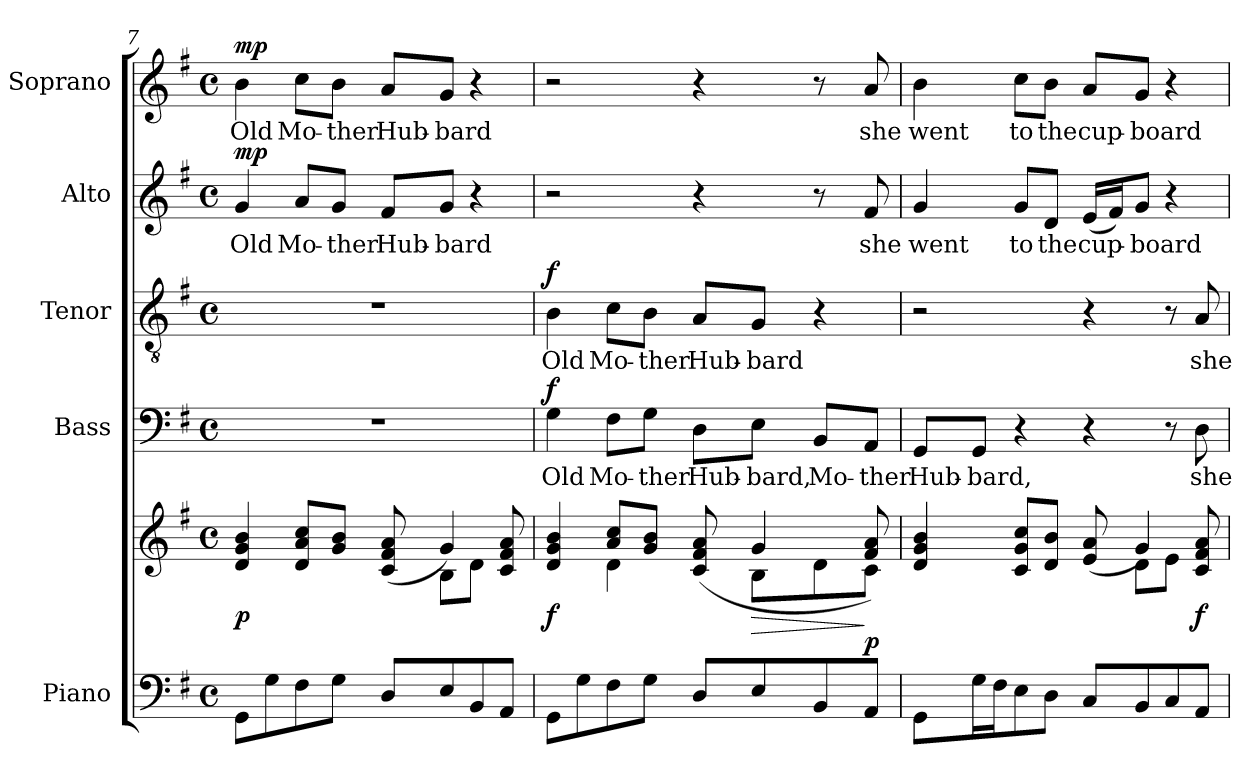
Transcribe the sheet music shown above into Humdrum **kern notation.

**kern	**kern	**dynam	**kern	**text	**dynam	**kern	**text	**dynam	**kern	**text	**dynam	**kern	**text	**dynam
*part5	*part5	*part5	*part4	*part4	*part4	*part3	*part3	*part3	*part2	*part2	*part2	*part1	*part1	*part1
*staff6	*staff5	*staff5/6	*staff4	*staff4	*staff4	*staff3	*staff3	*staff3	*staff2	*staff2	*staff2	*staff1	*staff1	*staff1
*I"Piano	*	*	*I"Bass	*	*	*I"Tenor	*	*	*I"Alto	*	*	*I"Soprano	*	*
*I'Pno.	*	*	*I'B.	*	*	*I'T.	*	*	*I'A.	*	*	*I'S.	*	*
!!LO:LB:g=z
*clefF4	*clefG2	*	*clefF4	*	*	*clefGv2	*	*	*clefG2	*	*	*clefG2	*	*
*	*	*	*	*	*	*ITrd7c12	*	*	*	*	*	*	*	*
*k[f#]	*k[f#]	*	*k[f#]	*	*	*k[f#]	*	*	*k[f#]	*	*	*k[f#]	*	*
*G:	*G:	*	*G:	*	*	*G:	*	*	*G:	*	*	*G:	*	*
*M4/4	*M4/4	*	*M4/4	*	*	*M4/4	*	*	*M4/4	*	*	*M4/4	*	*
*met(c)	*met(c)	*	*met(c)	*	*	*met(c)	*	*	*met(c)	*	*	*met(c)	*	*
=7	=7	=7	=7	=7	=7	=7	=7	=7	=7	=7	=7	=7	=7	=7
*	*^	*	*	*	*	*	*	*	*	*	*	*	*	*
!	!	!	!	!	!	!	!	!	!	!	!LO:LY:b:color=#000000	!	!	!	!
!	!	!	!	!	!	!	!	!	!	!	!	!	!	!LO:LY:b:color=#000000	!
8GGi\L	4di/ 4gi 4bi	8ryy	p	1r	.	.	1r	.	.	4gi/	Old	mp	4bi\	Old	mp
*	*v	*v	*	*	*	*	*	*	*	*	*	*	*	*	*
8Gi\	.	.	.	.	.	.	.	.	.	.	.	.	.	.
!	!	!	!	!	!	!	!	!	!	!LO:LY:b:color=#000000	!	!	!	!
!	!	!	!	!	!	!	!	!	!	!	!	!	!LO:LY:b:color=#000000	!
8F#i\	8di/ 8ai 8cciL	.	.	.	.	.	.	.	8ai/L	Mo-	.	8cci\L	Mo-	.
!	!	!	!	!	!	!	!	!	!	!LO:LY:b:color=#000000	!	!	!	!
!	!	!	!	!	!	!	!	!	!	!	!	!	!LO:LY:b:color=#000000	!
8Gi\J	8gi/ 8biJ	.	.	.	.	.	.	.	8gi/J	-ther	.	8bi\J	-ther	.
!	!	!	!	!	!	!	!	!	!	!LO:LY:b:color=#000000	!	!	!	!
!	!	!	!	!	!	!	!	!	!	!	!	!	!LO:LY:b:color=#000000	!
8Di/L	(8ci/ 8f#i 8ai	.	.	.	.	.	.	.	8f#i/L	Hub-	.	8ai/L	Hub-	.
*	*^	*	*	*	*	*	*	*	*	*	*	*	*	*
!	!	!	!	!	!	!	!	!	!	!	!LO:LY:b:color=#000000	!	!	!	!
!	!	!	!	!	!	!	!	!	!	!	!	!	!	!LO:LY:b:color=#000000	!
8Ei/	4gi/)	8Bi\L	.	.	.	.	.	.	.	8gi/J	-bard	.	8gi/J	-bard	.
8BBi/	.	8di\J	.	.	.	.	.	.	.	4r	.	.	4r	.	.
8AAi/J	8ci/ 8f#i 8ai	8ryy	.	.	.	.	.	.	.	.	.	.	.	.	.
=8	=8	=8	=8	=8	=8	=8	=8	=8	=8	=8	=8	=8	=8	=8	=8
!	!	!	!	!	!LO:LY:b:color=#000000	!	!	!	!	!	!	!	!	!	!
!	!	!	!	!	!	!	!	!LO:LY:b:color=#000000	!	!	!	!	!	!	!
8GGi\L	4di/ 4gi 4bi	4ryy	f	4Gi\	Old	f	4BBi\	Old	f	2r	.	.	2r	.	.
8Gi\	.	.	.	.	.	.	.	.	.	.	.	.	.	.	.
!	!	!	!	!	!LO:LY:b:color=#000000	!	!	!	!	!	!	!	!	!	!
!	!	!	!	!	!	!	!	!LO:LY:b:color=#000000	!	!	!	!	!	!	!
8F#i\	8ai/ 8cciL	4di\	.	8F#i\L	Mo-	.	8Ci\L	Mo-	.	.	.	.	.	.	.
!	!	!	!	!	!LO:LY:b:color=#000000	!	!	!	!	!	!	!	!	!	!
!	!	!	!	!	!	!	!	!LO:LY:b:color=#000000	!	!	!	!	!	!	!
8Gi\J	8gi/ 8biJ	.	.	8Gi\J	-ther	.	8BBi\J	-ther	.	.	.	.	.	.	.
!	!	!	!	!	!LO:LY:b:color=#000000	!	!	!	!	!	!	!	!	!	!
!	!	!	!	!	!	!	!	!LO:LY:b:color=#000000	!	!	!	!	!	!	!
8Di/L	(8ci/ 8f#i 8ai	8ryy	.	8Di\L	Hub-	.	8AAi/L	Hub-	.	4r	.	.	4r	.	.
!	!	!	!LO:HP:b	!	!	!	!	!	!	!	!	!	!	!	!
!	!	!	!	!	!LO:LY:b:color=#000000	!	!	!	!	!	!	!	!	!	!
!	!	!	!	!	!	!	!	!LO:LY:b:color=#000000	!	!	!	!	!	!	!
8Ei/	4gi/	8Bi\L	>	8Ei\J	-bard,	.	8GGi/J	-bard	.	.	.	.	.	.	.
!	!	!	!	!	!LO:LY:b:color=#000000	!	!	!	!	!	!	!	!	!	!
8BBi/	.	8di\	.	8BBi/L	Mo-	.	4r	.	.	8r	.	.	8r	.	.
!	!	!	!	!	!LO:LY:b:color=#000000	!	!	!	!	!	!	!	!	!	!
!	!	!	!	!	!	!	!	!	!	!	!LO:LY:b:color=#000000	!	!	!	!
!	!	!	!	!	!	!	!	!	!	!	!	!	!	!LO:LY:b:color=#000000	!
8AAi/J	8f#i/ 8ai)	8ci\J	] p	8AAi/J	-ther	.	.	.	.	8f#i/	she	.	8ai/	she	.
=9	=9	=9	=9	=9	=9	=9	=9	=9	=9	=9	=9	=9	=9	=9	=9
!	!	!	!	!	!LO:LY:b:color=#000000	!	!	!	!	!	!	!	!	!	!
!	!	!	!	!	!	!	!	!	!	!	!LO:LY:b:color=#000000	!	!	!	!
!	!	!	!	!	!	!	!	!	!	!	!	!	!	!LO:LY:b:color=#000000	!
8GGi\L	4di/ 4gi 4bi	8ryy	.	8GGi/L	Hub-	.	2r	.	.	4gi/	went	.	4bi\	went	.
*	*v	*v	*	*	*	*	*	*	*	*	*	*	*	*	*
*	*^	*	*	*	*	*	*	*	*	*	*	*	*	*
!	!	!	!	!	!LO:LY:b:color=#000000	!	!	!	!	!	!	!	!	!	!
*	*v	*v	*	*	*	*	*	*	*	*	*	*	*	*	*
16Gi\L	.	.	8GGi/J	-bard,	.	.	.	.	.	.	.	.	.	.
16F#i\J	.	.	.	.	.	.	.	.	.	.	.	.	.	.
!	!	!	!	!	!	!	!	!	!	!LO:LY:b:color=#000000	!	!	!	!
!	!	!	!	!	!	!	!	!	!	!	!	!	!LO:LY:b:color=#000000	!
8Ei\	8ci/ 8gi 8cciL	.	4r	.	.	.	.	.	8gi/L	to	.	8cci\L	to	.
!	!	!	!	!	!	!	!	!	!	!LO:LY:b:color=#000000	!	!	!	!
!	!	!	!	!	!	!	!	!	!	!	!	!	!LO:LY:b:color=#000000	!
8Di\J	8di/ 8biJ	.	.	.	.	.	.	.	8di/J	the	.	8bi\J	the	.
!	!	!	!	!	!	!	!	!	!	!LO:LY:b:color=#000000	!	!	!	!
!	!	!	!	!	!	!	!	!	!	!	!	!	!LO:LY:b:color=#000000	!
8Ci/L	(8ei/ 8ai	.	4r	.	.	4r	.	.	(16ei/LL	cup-	.	8ai/L	cup-	.
.	.	.	.	.	.	.	.	.	16f#i/J)	.	.	.	.	.
*	*^	*	*	*	*	*	*	*	*	*	*	*	*	*
!	!	!	!	!	!	!	!	!	!	!	!LO:LY:b:color=#000000	!	!	!	!
!	!	!	!	!	!	!	!	!	!	!	!	!	!	!LO:LY:b:color=#000000	!
8BBi/	4gi/)	8di\L	.	.	.	.	.	.	.	8gi/J	-board	.	8gi/J	-board	.
8Ci/	.	8ei\J	.	8r	.	.	8r	.	.	4r	.	.	4r	.	.
!	!	!	!	!	!LO:LY:b:color=#000000	!	!	!	!	!	!	!	!	!	!
!	!	!	!	!	!	!	!	!LO:LY:b:color=#000000	!	!	!	!	!	!	!
8AAi/J	8ci/ 8f#i 8ai	8ryy	f	8Di\	she	.	8AAi/	she	.	.	.	.	.	.	.
*	*v	*v	*	*	*	*	*	*	*	*	*	*	*	*	*
=	=	=	=	=	=	=	=	=	=	=	=	=	=	=
*-	*-	*-	*-	*-	*-	*-	*-	*-	*-	*-	*-	*-	*-	*-
